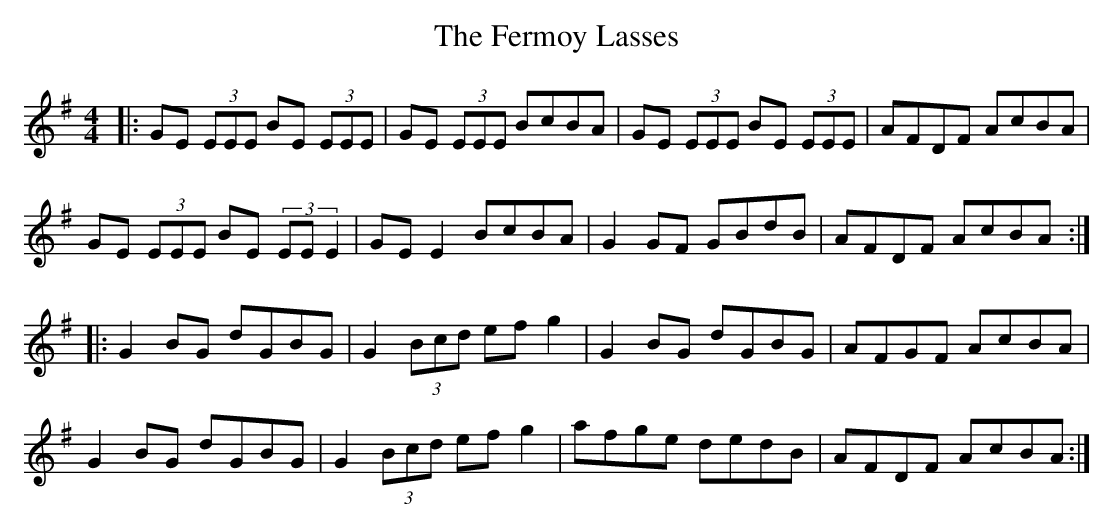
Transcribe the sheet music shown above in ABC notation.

X:1
T: The Fermoy Lasses
M: 4/4
L: 1/8
K: Emin
|:GE (3EEE BE (3EEE|GE (3EEE BcBA|GE (3EEE BE (3EEE|AFDF AcBA|
GE (3EEE BE (3EEE2|GEE2 BcBA|G2GF GBdB|AFDF AcBA:|
|:G2BG dGBG|G2 (3Bcd ef g2|G2BG dGBG|AFGF AcBA|
G2BG dGBG|G2 (3Bcd ef g2|afge dedB|AFDF AcBA:|
